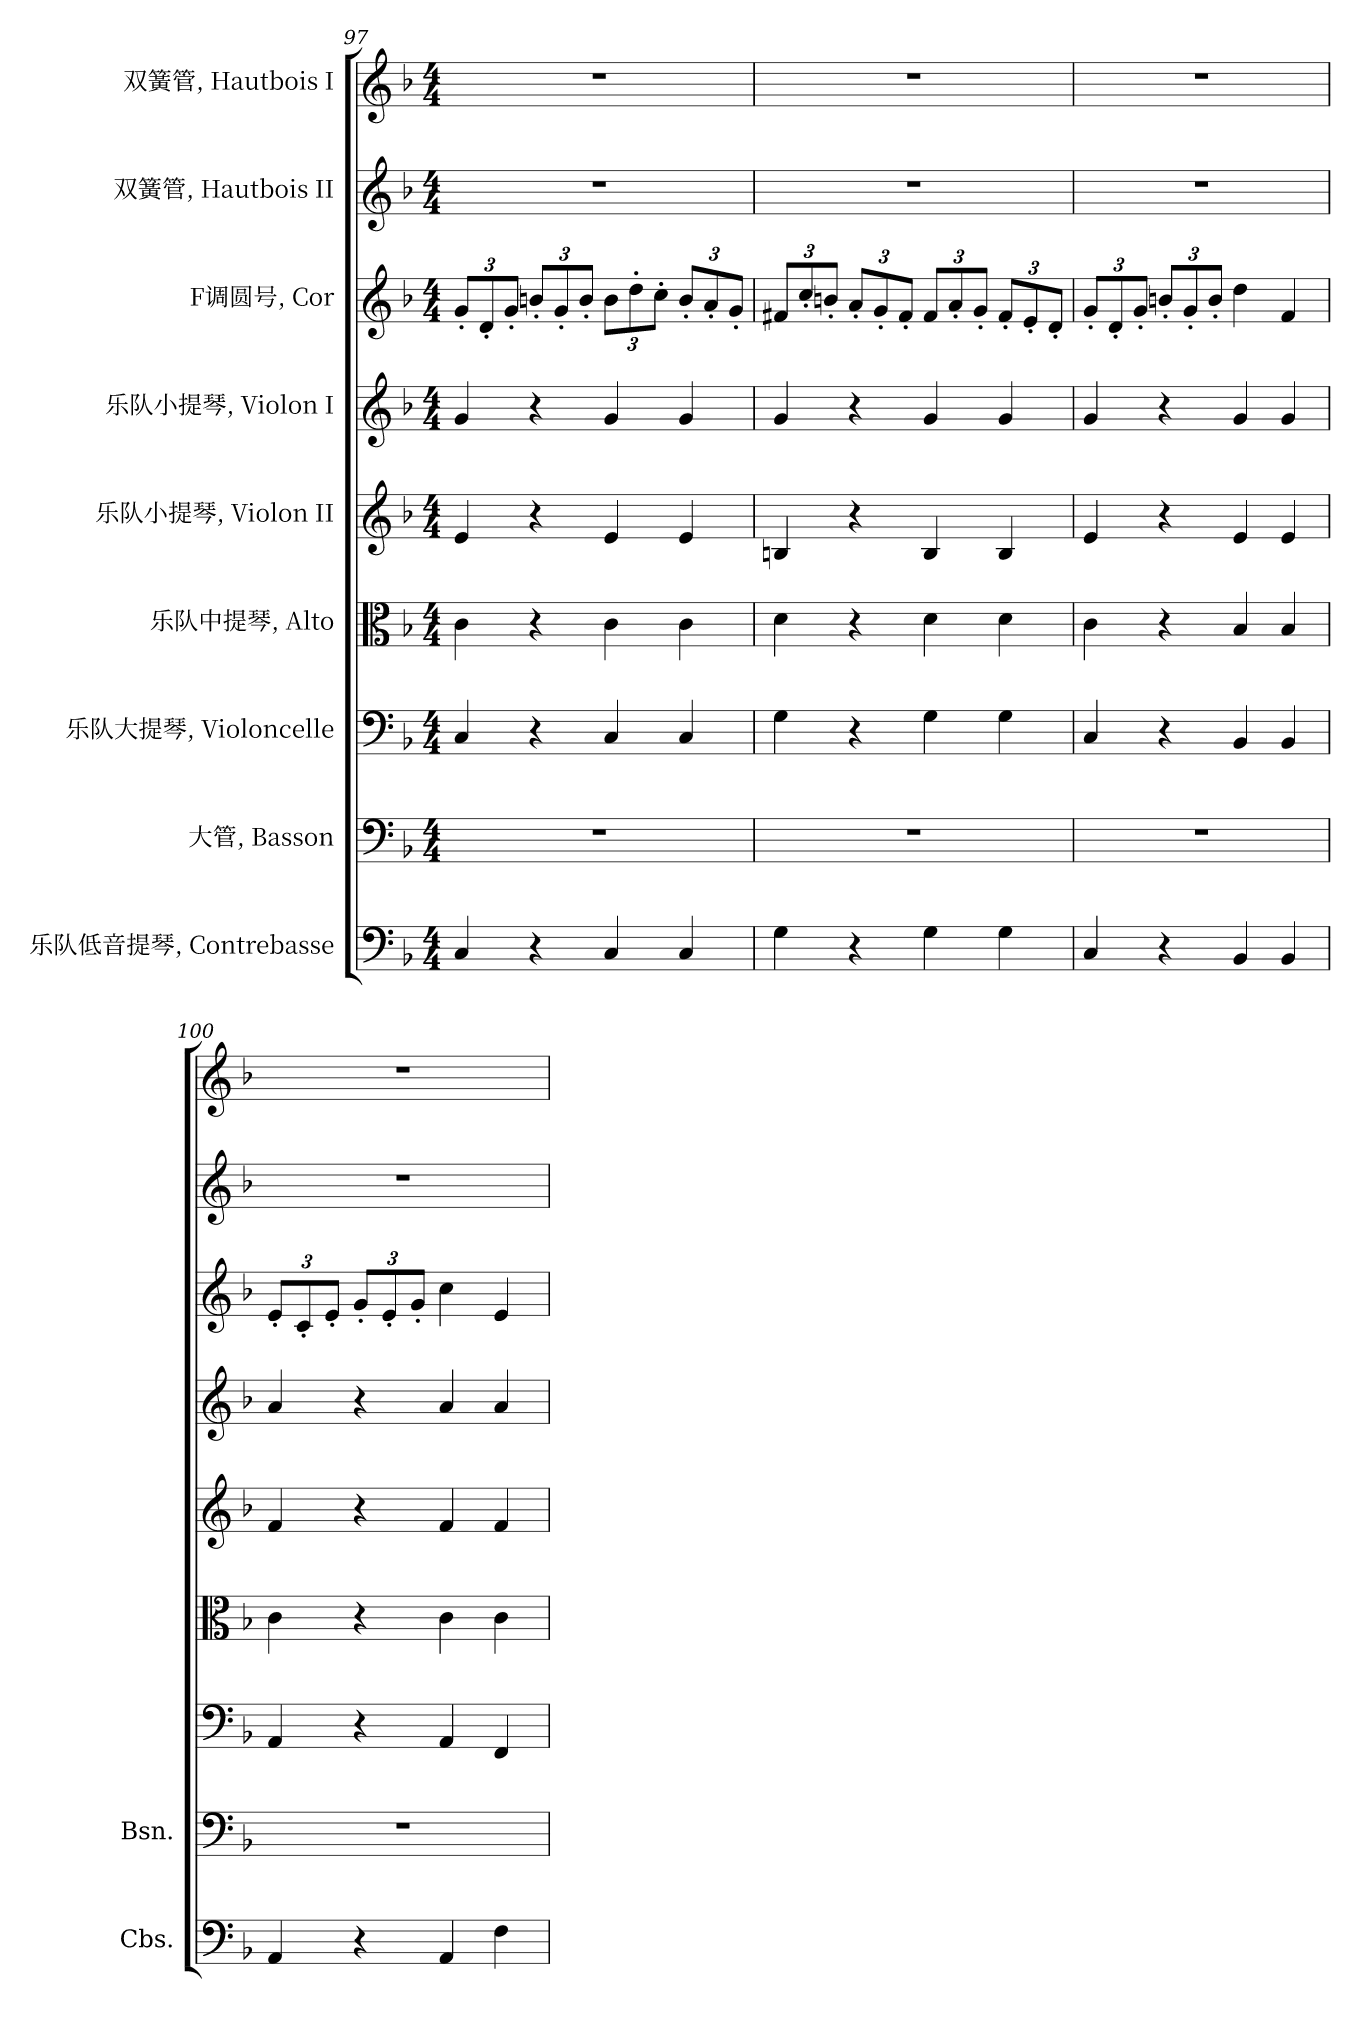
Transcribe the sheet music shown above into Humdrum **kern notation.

**kern	**kern	**kern	**kern	**kern	**kern	**kern	**kern	**kern
*part9	*part8	*part7	*part6	*part5	*part4	*part3	*part2	*part1
*staff9	*staff8	*staff7	*staff6	*staff5	*staff4	*staff3	*staff2	*staff1
*I"乐队低音提琴, Contrebasse	*I"大管, Basson	*I"乐队大提琴, Violoncelle	*I"乐队中提琴, Alto	*I"乐队小提琴, Violon II	*I"乐队小提琴, Violon I	*I"F调圆号, Cor	*I"双簧管, Hautbois II	*I"双簧管, Hautbois I
*I'Cbs.	*I'Bsn.	*	*	*	*	*	*	*
*clefF4	*clefF4	*clefF4	*clefC3	*clefG2	*clefG2	*clefG2	*clefG2	*clefG2
*ITrd7c12	*	*	*	*	*	*ITrd4c7	*	*
*k[b-]	*k[b-]	*k[b-]	*k[b-]	*k[b-]	*k[b-]	*k[b-e-]	*k[b-]	*k[b-]
*M4/4	*M4/4	*M4/4	*M4/4	*M4/4	*M4/4	*M4/4	*M4/4	*M4/4
*	*	*	*	*	*	*Xbrackettup	*	*
=97	=97	=97	=97	=97	=97	=97	=97	=97
4CC/	1r	4C/	4c\	4e/	4g/	12c'/L	1r	1r
.	.	.	.	.	.	12G'/	.	.
.	.	.	.	.	.	12c'/J	.	.
4r	.	4r	4r	4r	4r	12en'/L	.	.
.	.	.	.	.	.	12c'/	.	.
.	.	.	.	.	.	12e'/J	.	.
4CC/	.	4C/	4c\	4e/	4g/	12e\L	.	.
.	.	.	.	.	.	12g'\	.	.
.	.	.	.	.	.	12f'\J	.	.
4CC/	.	4C/	4c\	4e/	4g/	12e'/L	.	.
.	.	.	.	.	.	12d'/	.	.
.	.	.	.	.	.	12c'/J	.	.
=98	=98	=98	=98	=98	=98	=98	=98	=98
4GG\	1r	4G\	4d\	4Bn/	4g/	12Bn/L	1r	1r
.	.	.	.	.	.	12f'/	.	.
.	.	.	.	.	.	12en'/J	.	.
4r	.	4r	4r	4r	4r	12d'/L	.	.
.	.	.	.	.	.	12c'/	.	.
.	.	.	.	.	.	12B'/J	.	.
4GG\	.	4G\	4d\	4B/	4g/	12B/L	.	.
.	.	.	.	.	.	12d'/	.	.
.	.	.	.	.	.	12c'/J	.	.
4GG\	.	4G\	4d\	4B/	4g/	12B'/L	.	.
.	.	.	.	.	.	12A'/	.	.
.	.	.	.	.	.	12G'/J	.	.
!!LO:PB:g=z
=99	=99	=99	=99	=99	=99	=99	=99	=99
4CC/	1r	4C/	4c\	4e/	4g/	12c'/L	1r	1r
.	.	.	.	.	.	12G'/	.	.
.	.	.	.	.	.	12c'/J	.	.
4r	.	4r	4r	4r	4r	12en'/L	.	.
.	.	.	.	.	.	12c'/	.	.
.	.	.	.	.	.	12e'/J	.	.
4BBB-/	.	4BB-/	4B-/	4e/	4g/	4g\	.	.
4BBB-/	.	4BB-/	4B-/	4e/	4g/	4B-/	.	.
=100	=100	=100	=100	=100	=100	=100	=100	=100
4AAA/	1r	4AA/	4c\	4f/	4a/	12A'/L	1r	1r
.	.	.	.	.	.	12F'/	.	.
.	.	.	.	.	.	12A'/J	.	.
4r	.	4r	4r	4r	4r	12c'/L	.	.
.	.	.	.	.	.	12A'/	.	.
.	.	.	.	.	.	12c'/J	.	.
4AAA/	.	4AA/	4c\	4f/	4a/	4f\	.	.
4FF\	.	4FF/	4c\	4f/	4a/	4A/	.	.
=	=	=	=	=	=	=	=	=
*-	*-	*-	*-	*-	*-	*-	*-	*-
